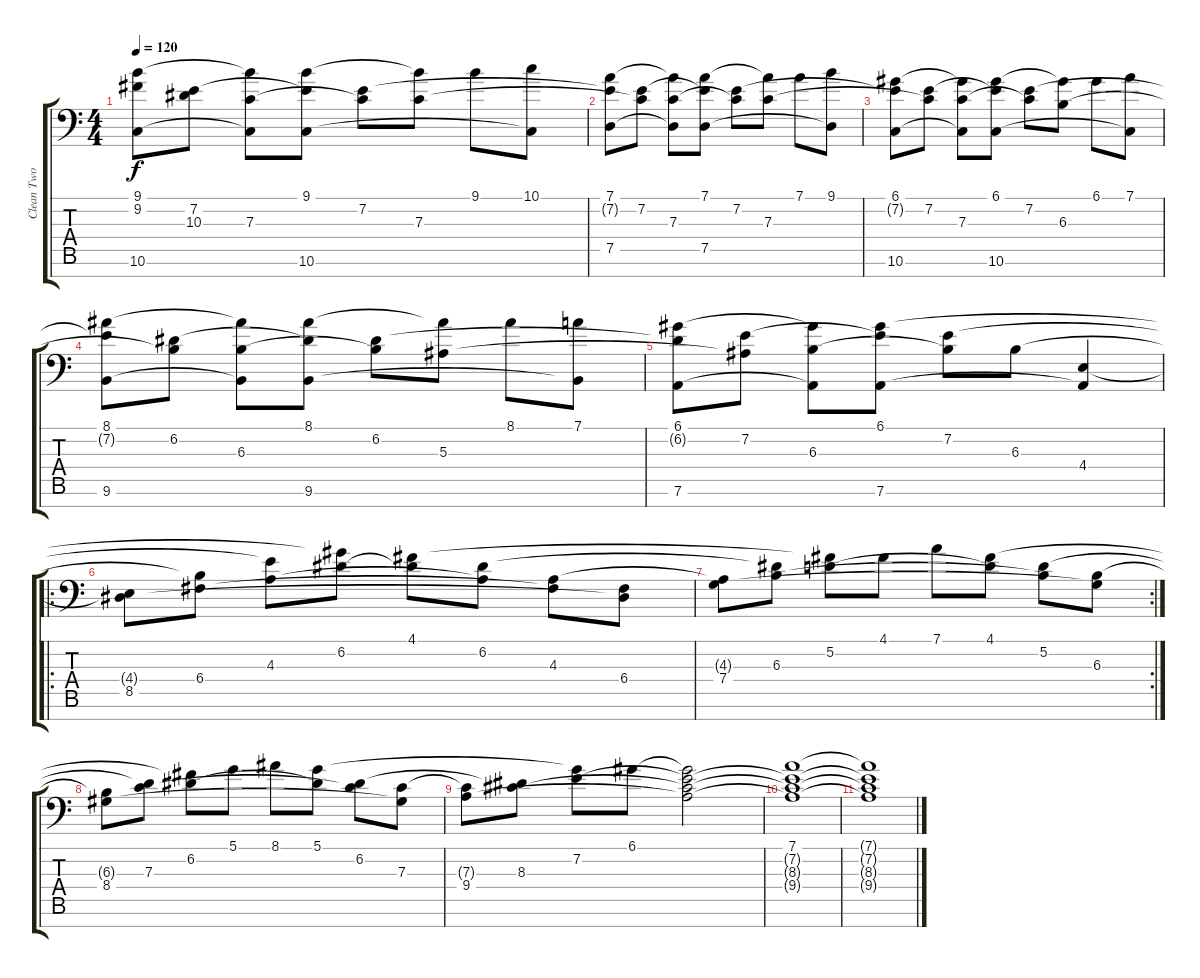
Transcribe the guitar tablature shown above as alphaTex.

\track ("Clean Two (Boost)" "Clean Two ") {instrument fx7echoes}
\staff {score tabs}
\tuning (D4 A3 F3 C3 G2 D2 A1) {hide}
\ts (4 4)
\tempo 120
\clef f4
\ks c
(9.1 9.2{t} 10.6).8{dy f} (7.2 10.3{t}).8 (9.1{t} 7.3 10.6{t}).8 (9.1 7.2{t} 10.6).8 (7.2 7.3{t}).8 (9.1{t} 7.3).8 9.1.8 (10.1 10.6{t}).8 |
(7.1 7.2{t} 7.5).8 (7.2 7.3{t}).8 (7.1{t} 7.3 7.5{t}).8 (7.1 7.2{t} 7.5).8 (7.2 7.3{t}).8 (7.1{t} 7.3).8 7.1.8 (9.1 7.5{t}).8 |
(6.1 7.2{t} 10.6).8 (7.2 7.3{t}).8 (6.1{t} 7.3 10.6{t}).8 (6.1 7.2{t} 10.6).8 (7.2 7.3{t}).8 (6.1{t} 6.3).8 6.1.8 (7.1 10.6{t}).8 |
(8.1 7.2{t} 9.6).8 (6.2 6.3{t}).8 (8.1{t} 6.3 9.6{t}).8 (8.1 6.2{t} 9.6).8 (6.2 6.3{t}).8 (8.1{t} 5.3).8 8.1.8 (7.1 9.6{t}).8 |
(6.1 6.2{t} 7.6).8 (7.2 5.3{t}).8 (6.1{t} 6.3 7.6{t}).8 (6.1 7.2{t} 7.6).8 (7.2 6.3{t}).8 6.3.8 (4.4 7.6{t}).4 |
\ro
(4.4{t} 8.5).8 (6.3{t} 6.4).8 (7.2{t} 4.3).8 (6.1{t} 6.2).8 (4.1 6.2{t}).8 (6.2 4.3{t}).8 (4.3 6.4{t}).8 (6.4 8.5{t}).8 |
\rc 2
(4.3{t} 7.4).8 (6.2{t} 6.3).8 (4.1{t} 5.2).8 4.1.8 7.1.8 (4.1 5.2{t}).8 (5.2 6.3{t}).8 (6.3 7.4{t}).8 |
(6.3{t} 8.4).8 (5.2{t} 7.3).8 (4.1{t} 6.2).8 5.1.8 8.1.8 (5.1 6.2{t}).8 (6.2 7.3{t}).8 (7.3 8.4{t}).8 |
(7.3{t} 9.4).8 (6.2{t} 8.3).8 (5.1{t} 7.2).8 6.1.8 (6.1{t} 7.2{t} 8.3{t} 9.4{t}).2 |
(7.1 7.2{t} 8.3{t} 9.4{t}).1 |
(7.1{t} 7.2{t} 8.3{t} 9.4{t}).1
